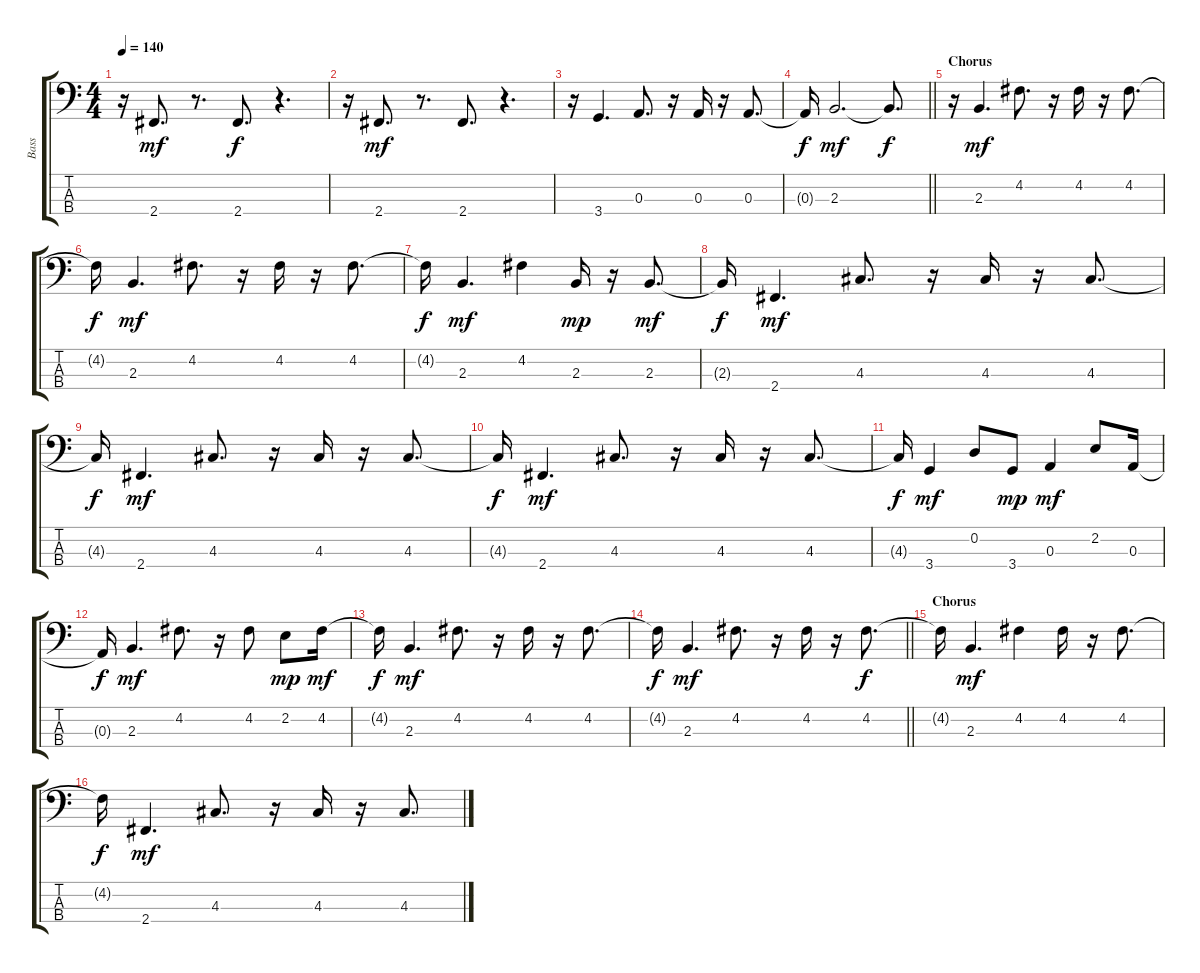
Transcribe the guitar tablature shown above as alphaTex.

\track ("Bass" "Bass") {instrument electricbassfinger}
\staff {score tabs}
\tuning (G2 D2 A1 E1) {hide}
\ts (4 4)
\tempo 140
\clef f4
\ks c
r.16{dy mf} 2.4.8{d} r.8{d} 2.4.8{d dy f} r.4{d} |
r.16 2.4.8{d dy mf} r.8{d} 2.4.8{d} r.4{d} |
r.16 3.4.4{d} 0.3.8{d} r.16 0.3.16 r.16 0.3.8{d} |
\barLineRight lightlight
0.3{t}.16{dy f} 2.3.2{d dy mf} 2.3{t}.8{d dy f} |
\section ("" "Chorus")
r.16 2.3.4{d dy mf} 4.2.8{d} r.16 4.2.16 r.16 4.2.8{d} |
4.2{t}.16{dy f} 2.3.4{d dy mf} 4.2.8{d} r.16 4.2.16 r.16 4.2.8{d} |
4.2{t}.16{dy f} 2.3.4{d dy mf} 4.2.4 2.3.16{dy mp} r.16 2.3.8{d dy mf} |
2.3{t}.16{dy f} 2.4.4{d dy mf} 4.3.8{d} r.16 4.3.16 r.16 4.3.8{d} |
4.3{t}.16{dy f} 2.4.4{d dy mf} 4.3.8{d} r.16 4.3.16 r.16 4.3.8{d} |
4.3{t}.16{dy f} 2.4.4{d dy mf} 4.3.8{d} r.16 4.3.16 r.16 4.3.8{d} |
4.3{t}.16{dy f} 3.4.4{dy mf} 0.2.8 3.4.8{dy mp} 0.3.4{dy mf} 2.2.8 0.3.16 |
0.3{t}.16{dy f} 2.3.4{d dy mf} 4.2.8{d} r.16 4.2.8 2.2.8{dy mp} 4.2.16{dy mf} |
4.2{t}.16{dy f} 2.3.4{d dy mf} 4.2.8{d} r.16 4.2.16 r.16 4.2.8{d} |
\barLineRight lightlight
4.2{t}.16{dy f} 2.3.4{d dy mf} 4.2.8{d} r.16 4.2.16 r.16 4.2.8{d dy f} |
\section ("" "Chorus")
4.2{t}.16 2.3.4{d dy mf} 4.2.4 4.2.16 r.16 4.2.8{d} |
4.2{t}.16{dy f} 2.4.4{d dy mf} 4.3.8{d} r.16 4.3.16 r.16 4.3.8{d}
